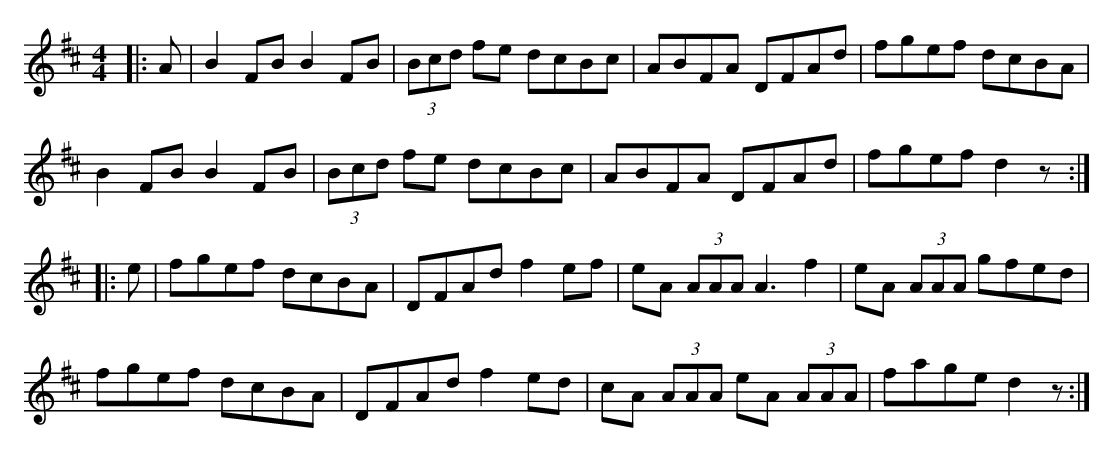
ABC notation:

X:1
M:4/4
K:D
|:A|B2 FB B2 FB|(3Bcd fe dcBc|ABFA DFAd|fgef dcBA|
B2 FB B2 FB|(3Bcd fe dcBc|ABFA DFAd|fgef d2z:|
|:e|fgef dcBA|DFAd f2 ef|eA (3AAA A3 f2|eA (3AAA gfed|
fgef dcBA|DFAd f2 ed|cA (3AAA eA (3AAA|fage d2z:|
